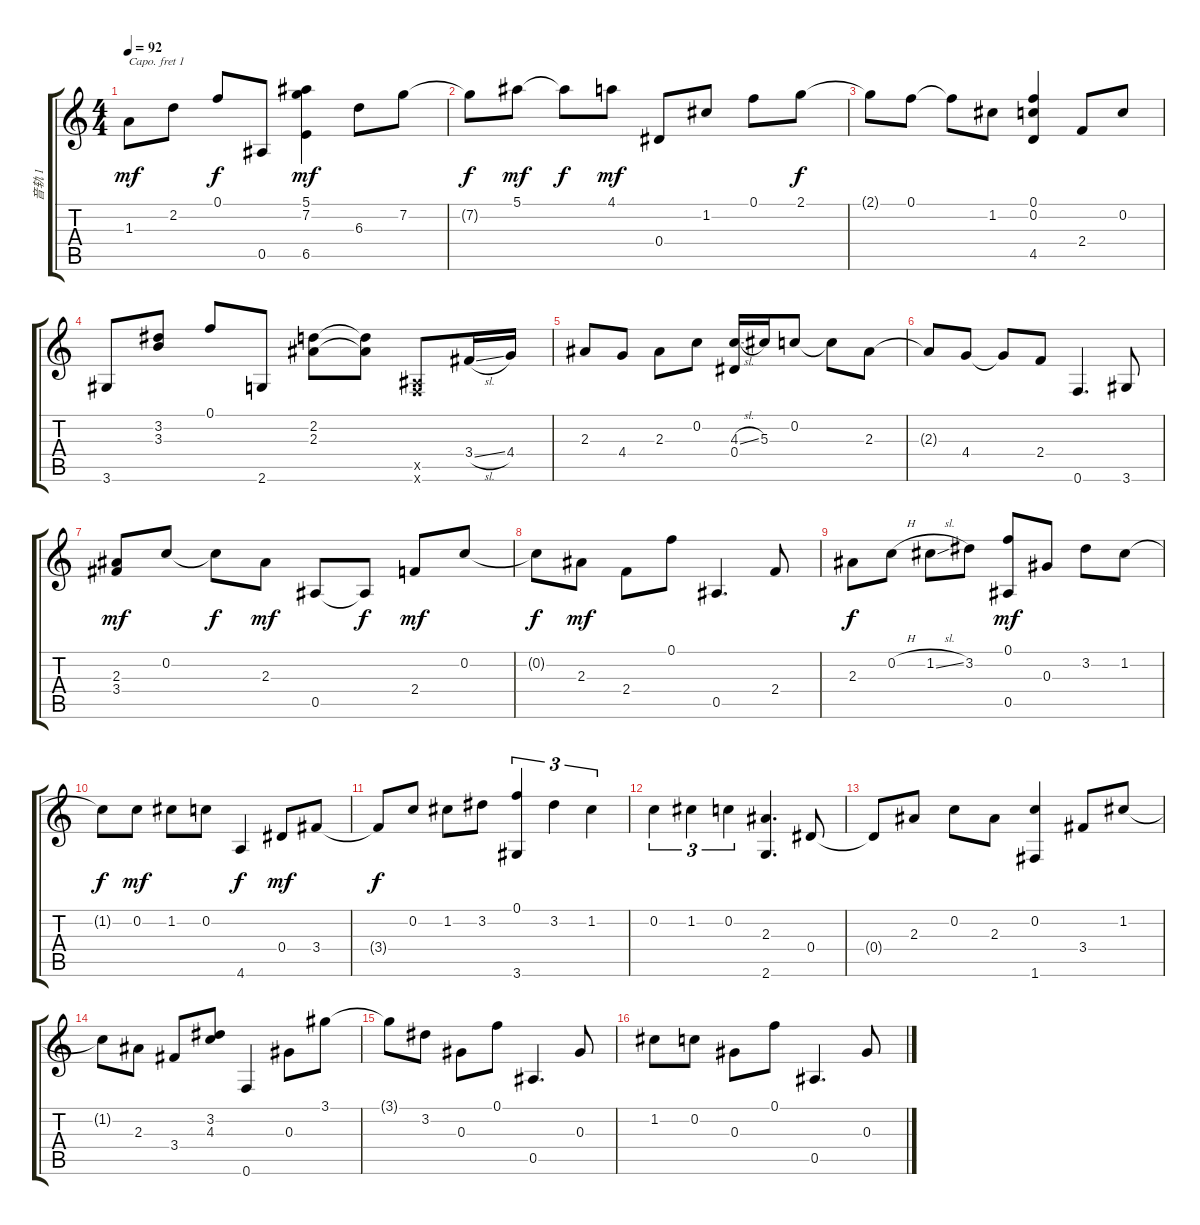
\track ("音轨 1" "音轨 1") {instrument acousticguitarsteel}
\staff {score tabs}
\capo 1
\tuning (E4 B3 G3 D3 A2 E2) {hide}
\ts (4 4)
\tempo 92
\clef g2
\ks c
1.3.8{dy mf} 2.2.8 0.1.8{dy f} 0.5.8 (5.1 7.2 6.5).4{dy mf} 6.3.8 7.2.8 |
7.2{t}.8{dy f} 5.1.8{dy mf} 5.1{t}.8{dy f} 4.1.8{dy mf} 0.4.8 1.2.8 0.1.8 2.1.8{dy f} |
2.1{t}.8 0.1.8 0.1{t}.8 1.2.8 (0.1 0.2 4.5).4 2.4.8 0.2.8 |
3.6.8 (3.2 3.3).8 0.1.8 2.6.8 (2.2 2.3).8 (2.2{t} 2.3{t}).8 (0.5{x} 0.6{x}).8 3.4{sl}.16 4.4.16 |
2.3.8 4.4.8 2.3.8 0.2.8 (4.3{sl} 0.4).16 5.3.16 0.2.8 0.2{t}.8 2.3.8 |
2.3{t}.8 4.4.8 4.4{t}.8 2.4.8 0.6.4{d} 3.6.8 |
(2.3 3.4).8{dy mf} 0.2.8 0.2{t}.8{dy f} 2.3.8{dy mf} 0.5.8 0.5{t}.8{dy f} 2.4.8{dy mf} 0.2.8 |
0.2{t}.8{dy f} 2.3.8{dy mf} 2.4.8 0.1.8 0.5.4{d} 2.4.8 |
2.3.8{dy f} 0.2{h}.8 1.2{sl}.8 3.2.8 (0.1 0.5).8{dy mf} 0.3.8 3.2.8 1.2.8 |
1.2{t}.8{dy f} 0.2.8{dy mf} 1.2.8 0.2.8 4.6.4{dy f} 0.4.8{dy mf} 3.4.8 |
3.4{t}.8{dy f} 0.2.8 1.2.8 3.2.8 (0.1 3.6).4{tu (3 2)} 3.2.4{tu (3 2)} 1.2.4{tu (3 2)} |
0.2.4{tu (3 2)} 1.2.4{tu (3 2)} 0.2.4{tu (3 2)} (2.3 2.6).4{d} 0.4.8 |
0.4{t}.8 2.3.8 0.2.8 2.3.8 (0.2 1.6).4 3.4.8 1.2.8 |
1.2{t}.8 2.3.8 3.4.8 (3.2 4.3).8 0.6.4 0.3.8 3.1.8 |
3.1{t}.8 3.2.8 0.3.8 0.1.8 0.5.4{d} 0.3.8 |
1.2.8 0.2.8 0.3.8 0.1.8 0.5.4{d} 0.3.8
